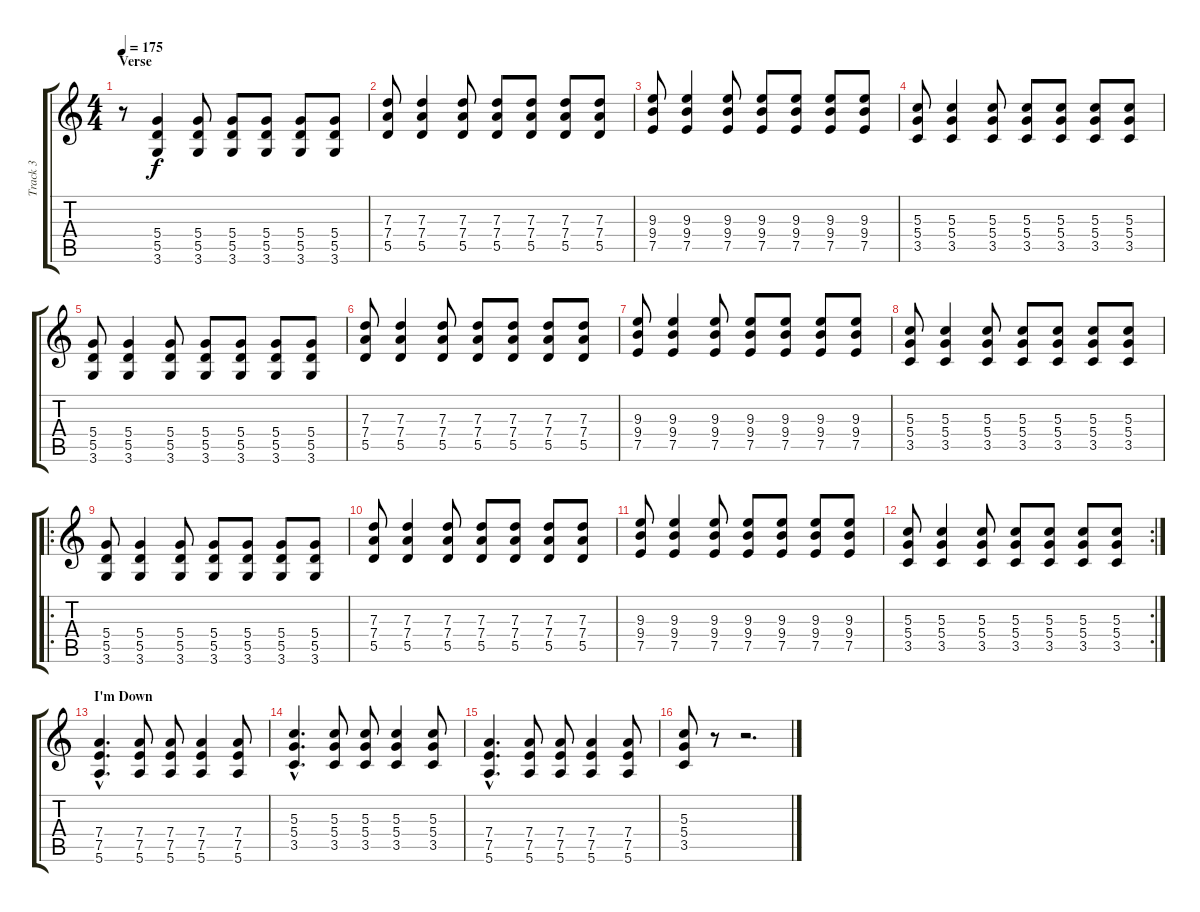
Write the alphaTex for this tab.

\track ("Track 3" "Track 3") {instrument distortionguitar}
\staff {score tabs}
\tuning (E4 B3 G3 D3 A2 E2) {hide}
\ts (4 4)
\section ("" "Verse")
\tempo 175
\clef g2
\ks c
r.8{dy f} (5.4 5.5 3.6).4 (5.4 5.5 3.6).8 (5.4 5.5 3.6).8 (5.4 5.5 3.6).8 (5.4 5.5 3.6).8 (5.4 5.5 3.6).8 |
(7.3 7.4 5.5).8 (7.3 7.4 5.5).4 (7.3 7.4 5.5).8 (7.3 7.4 5.5).8 (7.3 7.4 5.5).8 (7.3 7.4 5.5).8 (7.3 7.4 5.5).8 |
(9.3 9.4 7.5).8 (9.3 9.4 7.5).4 (9.3 9.4 7.5).8 (9.3 9.4 7.5).8 (9.3 9.4 7.5).8 (9.3 9.4 7.5).8 (9.3 9.4 7.5).8 |
(5.3 5.4 3.5).8 (5.3 5.4 3.5).4 (5.3 5.4 3.5).8 (5.3 5.4 3.5).8 (5.3 5.4 3.5).8 (5.3 5.4 3.5).8 (5.3 5.4 3.5).8 |
(5.4 5.5 3.6).8 (5.4 5.5 3.6).4 (5.4 5.5 3.6).8 (5.4 5.5 3.6).8 (5.4 5.5 3.6).8 (5.4 5.5 3.6).8 (5.4 5.5 3.6).8 |
(7.3 7.4 5.5).8 (7.3 7.4 5.5).4 (7.3 7.4 5.5).8 (7.3 7.4 5.5).8 (7.3 7.4 5.5).8 (7.3 7.4 5.5).8 (7.3 7.4 5.5).8 |
(9.3 9.4 7.5).8 (9.3 9.4 7.5).4 (9.3 9.4 7.5).8 (9.3 9.4 7.5).8 (9.3 9.4 7.5).8 (9.3 9.4 7.5).8 (9.3 9.4 7.5).8 |
(5.3 5.4 3.5).8 (5.3 5.4 3.5).4 (5.3 5.4 3.5).8 (5.3 5.4 3.5).8 (5.3 5.4 3.5).8 (5.3 5.4 3.5).8 (5.3 5.4 3.5).8 |
\ro
\section ("" "")
(5.4 5.5 3.6).8 (5.4 5.5 3.6).4 (5.4 5.5 3.6).8 (5.4 5.5 3.6).8 (5.4 5.5 3.6).8 (5.4 5.5 3.6).8 (5.4 5.5 3.6).8 |
(7.3 7.4 5.5).8 (7.3 7.4 5.5).4 (7.3 7.4 5.5).8 (7.3 7.4 5.5).8 (7.3 7.4 5.5).8 (7.3 7.4 5.5).8 (7.3 7.4 5.5).8 |
(9.3 9.4 7.5).8 (9.3 9.4 7.5).4 (9.3 9.4 7.5).8 (9.3 9.4 7.5).8 (9.3 9.4 7.5).8 (9.3 9.4 7.5).8 (9.3 9.4 7.5).8 |
\rc 2
(5.3 5.4 3.5).8 (5.3 5.4 3.5).4 (5.3 5.4 3.5).8 (5.3 5.4 3.5).8 (5.3 5.4 3.5).8 (5.3 5.4 3.5).8 (5.3 5.4 3.5).8 |
\section ("" "I'm Down")
(7.4{hac} 7.5{hac} 5.6{hac}).4{d} (7.4 7.5 5.6).8 (7.4 7.5 5.6).8 (7.4 7.5 5.6).4 (7.4 7.5 5.6).8 |
(5.3{hac} 5.4{hac} 3.5{hac}).4{d} (5.3 5.4 3.5).8 (5.3 5.4 3.5).8 (5.3 5.4 3.5).4 (5.3 5.4 3.5).8 |
(7.4{hac} 7.5{hac} 5.6{hac}).4{d} (7.4 7.5 5.6).8 (7.4 7.5 5.6).8 (7.4 7.5 5.6).4 (7.4 7.5 5.6).8 |
(5.3 5.4 3.5).8 r.8 r.2{d}
